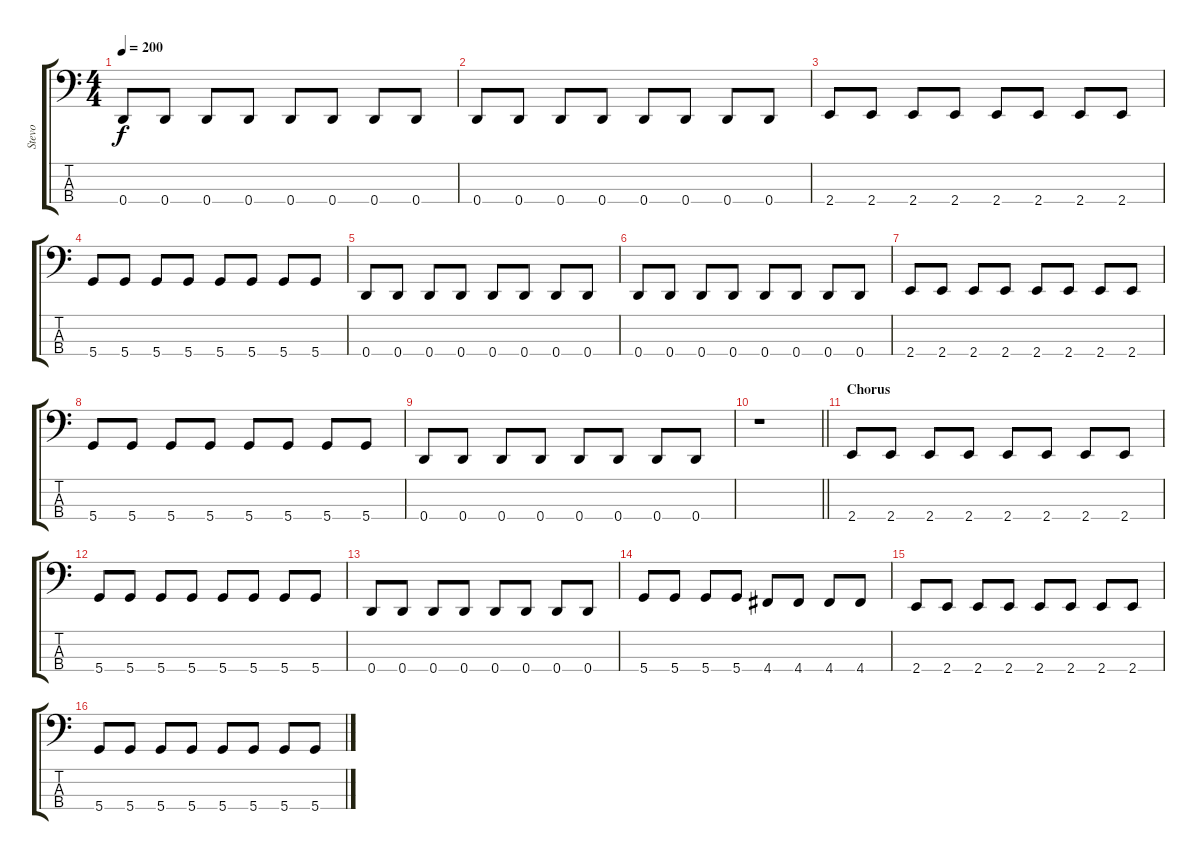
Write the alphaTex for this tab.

\track ("Stevo" "Stevo") {instrument electricbasspick}
\staff {score tabs}
\tuning (G2 D2 A1 D1) {hide}
\ts (4 4)
\tempo 200
\clef f4
\ks c
0.4.8{dy f} 0.4.8 0.4.8 0.4.8 0.4.8 0.4.8 0.4.8 0.4.8 |
0.4.8 0.4.8 0.4.8 0.4.8 0.4.8 0.4.8 0.4.8 0.4.8 |
2.4.8 2.4.8 2.4.8 2.4.8 2.4.8 2.4.8 2.4.8 2.4.8 |
5.4.8 5.4.8 5.4.8 5.4.8 5.4.8 5.4.8 5.4.8 5.4.8 |
0.4.8 0.4.8 0.4.8 0.4.8 0.4.8 0.4.8 0.4.8 0.4.8 |
0.4.8 0.4.8 0.4.8 0.4.8 0.4.8 0.4.8 0.4.8 0.4.8 |
2.4.8 2.4.8 2.4.8 2.4.8 2.4.8 2.4.8 2.4.8 2.4.8 |
5.4.8 5.4.8 5.4.8 5.4.8 5.4.8 5.4.8 5.4.8 5.4.8 |
0.4.8 0.4.8 0.4.8 0.4.8 0.4.8 0.4.8 0.4.8 0.4.8 |
\barLineRight lightlight
r.1 |
\section ("" "Chorus")
2.4.8 2.4.8 2.4.8 2.4.8 2.4.8 2.4.8 2.4.8 2.4.8 |
5.4.8 5.4.8 5.4.8 5.4.8 5.4.8 5.4.8 5.4.8 5.4.8 |
0.4.8 0.4.8 0.4.8 0.4.8 0.4.8 0.4.8 0.4.8 0.4.8 |
5.4.8 5.4.8 5.4.8 5.4.8 4.4.8 4.4.8 4.4.8 4.4.8 |
2.4.8 2.4.8 2.4.8 2.4.8 2.4.8 2.4.8 2.4.8 2.4.8 |
5.4.8 5.4.8 5.4.8 5.4.8 5.4.8 5.4.8 5.4.8 5.4.8
